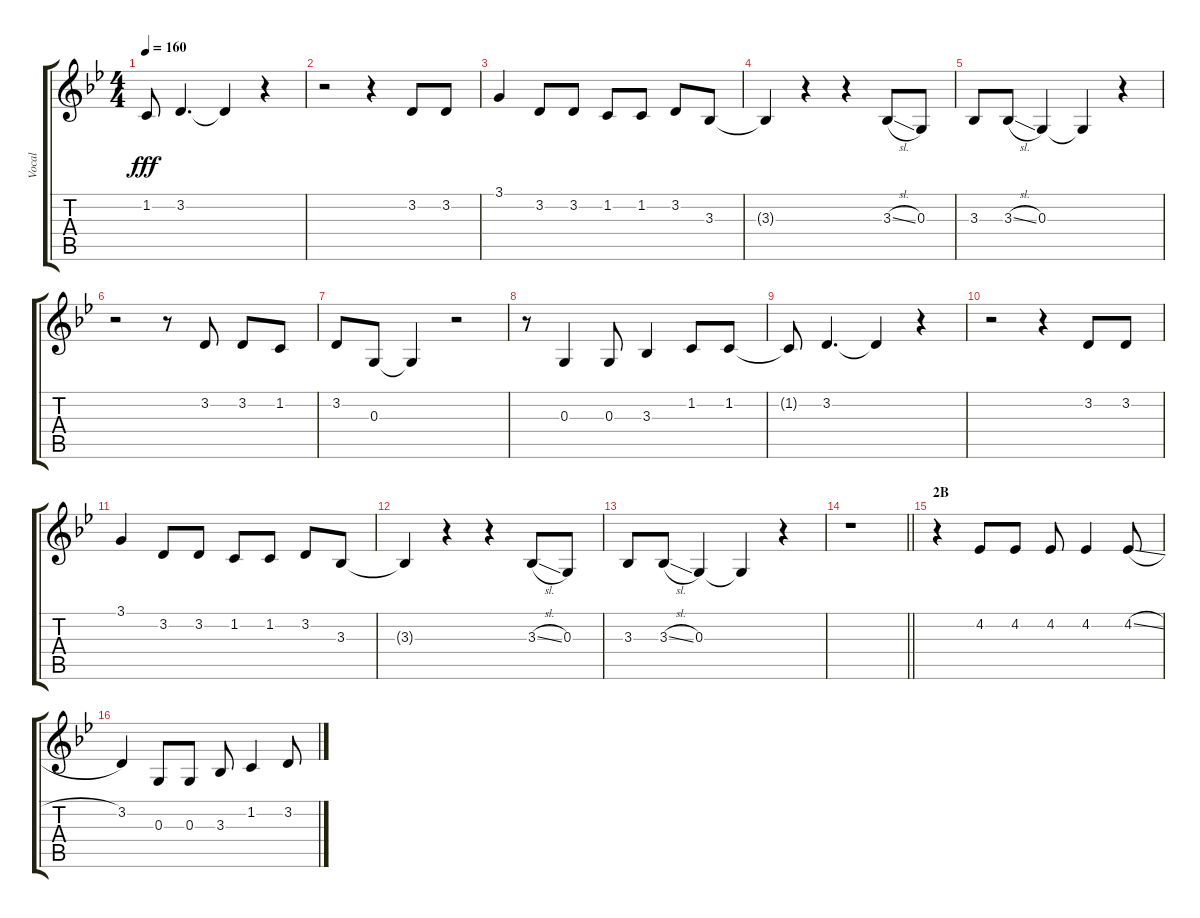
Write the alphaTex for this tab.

\track ("Vocal" "Vocal") {instrument voiceoohs}
\staff {score tabs}
\tuning (E4 B3 G3 D3 A2 E2) {hide}
\ts (4 4)
\tempo 160
\clef g2
\ks bb
1.2{t}.8{dy fff} 3.2.4{d} 3.2{t}.4 r.4 |
r.2 r.4 3.2.8 3.2.8 |
3.1.4 3.2.8 3.2.8 1.2.8 1.2.8 3.2.8 3.3.8 |
3.3{t}.4 r.4 r.4 3.3{sl}.8 0.3.8 |
3.3.8 3.3{sl}.8 0.3.4 0.3{t}.4 r.4 |
r.2 r.8 3.2.8 3.2.8 1.2.8 |
3.2.8 0.3.8 0.3{t}.4 r.2 |
r.8 0.3.4 0.3.8 3.3.4 1.2.8 1.2.8 |
1.2{t}.8 3.2.4{d} 3.2{t}.4 r.4 |
r.2 r.4 3.2.8 3.2.8 |
3.1.4 3.2.8 3.2.8 1.2.8 1.2.8 3.2.8 3.3.8 |
3.3{t}.4 r.4 r.4 3.3{sl}.8 0.3.8 |
3.3.8 3.3{sl}.8 0.3.4 0.3{t}.4 r.4 |
\barLineRight lightlight
r.1 |
\section ("" "2B")
r.4 4.2.8 4.2.8 4.2.8 4.2.4 4.2{sl}.8 |
3.2.4 0.3.8 0.3.8 3.3.8 1.2.4 3.2.8
